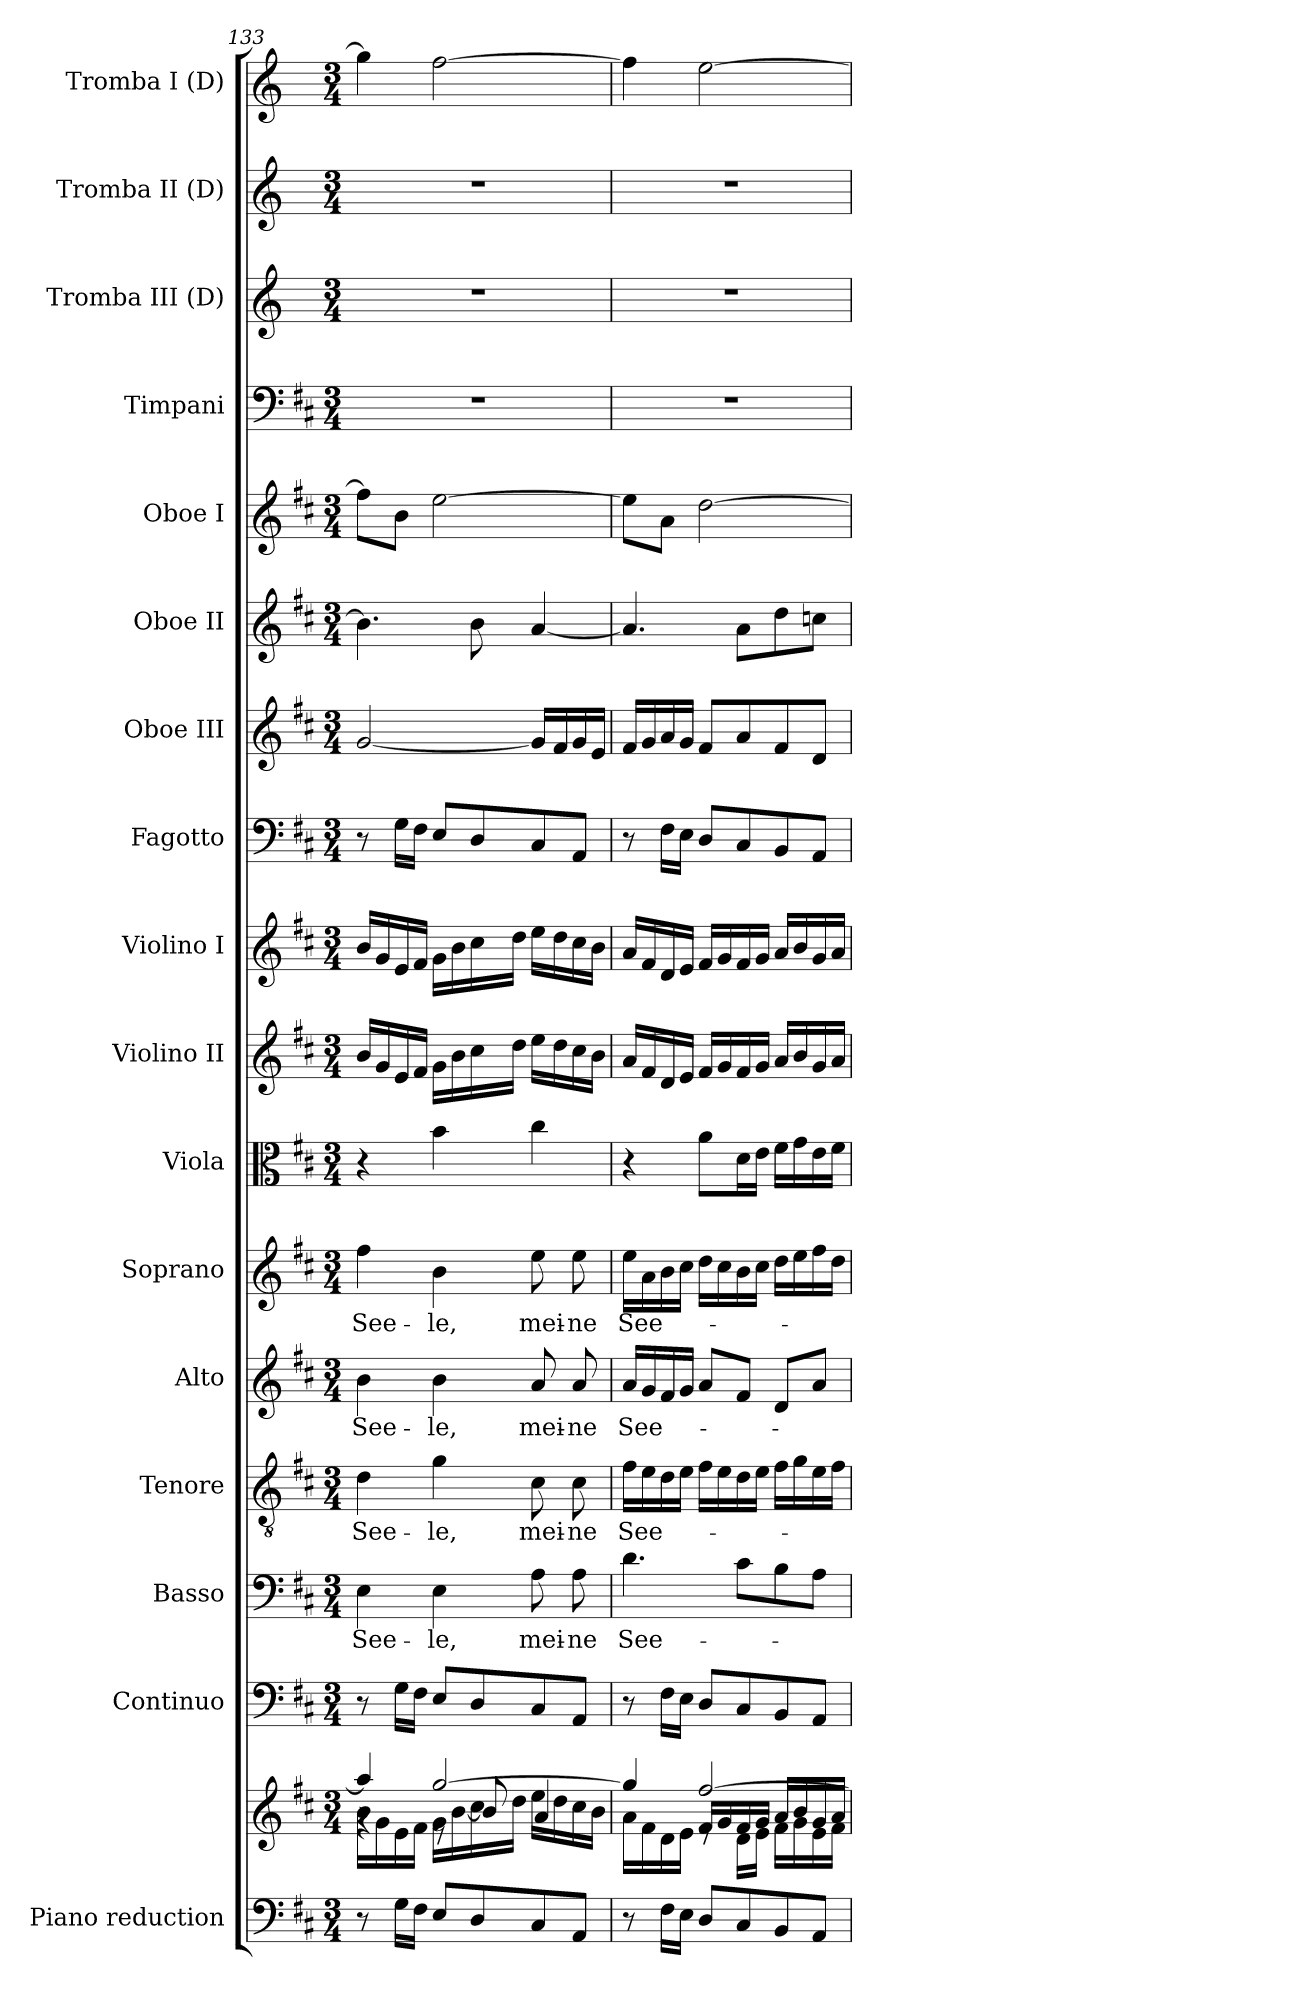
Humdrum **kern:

**kern	**kern	**kern	**kern	**text	**kern	**text	**kern	**text	**kern	**text	**kern	**kern	**kern	**kern	**kern	**kern	**kern	**kern	**kern	**kern	**kern
*part17	*part17	*part16	*part15	*part15	*part14	*part14	*part13	*part13	*part12	*part12	*part11	*part10	*part9	*part8	*part7	*part6	*part5	*part4	*part3	*part2	*part1
*staff18	*staff17	*staff16	*staff15	*staff15	*staff14	*staff14	*staff13	*staff13	*staff12	*staff12	*staff11	*staff10	*staff9	*staff8	*staff7	*staff6	*staff5	*staff4	*staff3	*staff2	*staff1
*I"Piano reduction	*	*I"Continuo	*I"Basso	*	*I"Tenore	*	*I"Alto	*	*I"Soprano	*	*I"Viola	*I"Violino II	*I"Violino I	*I"Fagotto	*I"Oboe III	*I"Oboe II	*I"Oboe I	*I"Timpani	*I"Tromba III (D)	*I"Tromba II (D)	*I"Tromba I (D)
*I'Pno	*	*	*	*	*	*	*	*	*	*	*	*	*	*	*I'Ob	*I'Ob	*I'Ob	*I'Timp	*	*	*
*clefF4	*clefG2	*clefF4	*clefF4	*	*clefGv2	*	*clefG2	*	*clefG2	*	*clefC3	*clefG2	*clefG2	*clefF4	*clefG2	*clefG2	*clefG2	*clefF4	*clefG2	*clefG2	*clefG2
*	*	*	*	*	*	*	*	*	*	*	*	*	*	*	*	*	*	*	*ITrd-1c-2	*ITrd-1c-2	*ITrd-1c-2
*k[f#c#]	*k[f#c#]	*k[f#c#]	*k[f#c#]	*	*k[f#c#]	*	*k[f#c#]	*	*k[f#c#]	*	*k[f#c#]	*k[f#c#]	*k[f#c#]	*k[f#c#]	*k[f#c#]	*k[f#c#]	*k[f#c#]	*k[f#c#]	*k[f#c#]	*k[f#c#]	*k[f#c#]
*M3/4	*M3/4	*M3/4	*M3/4	*	*M3/4	*	*M3/4	*	*M3/4	*	*M3/4	*M3/4	*M3/4	*M3/4	*M3/4	*M3/4	*M3/4	*M3/4	*M3/4	*M3/4	*M3/4
=133	=133	=133	=133	=133	=133	=133	=133	=133	=133	=133	=133	=133	=133	=133	=133	=133	=133	=133	=133	=133	=133
*	*^	*	*	*	*	*	*	*	*	*	*	*	*	*	*	*	*	*	*	*	*
*	*	*^	*	*	*	*	*	*	*	*	*	*	*	*	*	*	*	*	*	*	*	*
!	!	!	!	!	!	!LO:LY:b	!	!LO:LY:b	!	!LO:LY:b	!	!LO:LY:b	!	!	!	!	!	!	!	!	!	!	!
8r	4aa/]	16b\LL	4rg	8r	4E\	See-	4d\	See-	4b\	See-	4ff#\	See-	4r	16b/LL	16b/LL	8r	[2g/	4.b\]	8ff#\L]	2.r	2.r	2.r	4aa\]
.	.	16g\	.	.	.	.	.	.	.	.	.	.	.	16g/	16g/	.	.	.	.	.	.	.	.
16G\LL	.	16e\	.	16G\LL	.	.	.	.	.	.	.	.	.	16e/	16e/	16G\LL	.	.	8b\J	.	.	.	.
16F#\JJ	.	16f#\JJ	.	16F#\JJ	.	.	.	.	.	.	.	.	.	16f#/JJ	16f#/JJ	16F#\JJ	.	.	.	.	.	.	.
!	!	!	!	!	!	!LO:LY:b	!	!LO:LY:b	!	!LO:LY:b	!	!LO:LY:b	!	!	!	!	!	!	!	!	!	!	!
8E/L	[2gg/	16g\LL	8re	8E/L	4E\	le,	4g\	le,	4b\	le,	4b\	le,	4b\	16g\LL	16g\LL	8E/L	.	.	[2ee\	.	.	.	[2gg\
.	.	[16b\	.	.	.	.	.	.	.	.	.	.	.	16b\	16b\	.	.	.	.	.	.	.	.
8D/	.	16cc#\	8b/]	8D/	.	.	.	.	.	.	.	.	.	16cc#\	16cc#\	8D/	.	8b\	.	.	.	.	.
.	.	16dd\JJ	.	.	.	.	.	.	.	.	.	.	.	16dd\JJ	16dd\JJ	.	.	.	.	.	.	.	.
!	!	!	!	!	!	!LO:LY:b	!	!LO:LY:b	!	!LO:LY:b	!	!LO:LY:b	!	!	!	!	!	!	!	!	!	!	!
8C#/	.	16ee\LL	4a/	8C#/	8A\	mei-	8c#\	mei-	8a/	mei-	8ee\	mei-	4cc#\	16ee\LL	16ee\LL	8C#/	16g/LL]	[4a/	.	.	.	.	.
.	.	16dd\	.	.	.	.	.	.	.	.	.	.	.	16dd\	16dd\	.	16f#/	.	.	.	.	.	.
!	!	!	!	!	!	!LO:LY:b	!	!LO:LY:b	!	!LO:LY:b	!	!LO:LY:b	!	!	!	!	!	!	!	!	!	!	!
8AA/J	.	16cc#\	.	8AA/J	8A\	ne	8c#\	ne	8a/	ne	8ee\	ne	.	16cc#\	16cc#\	8AA/J	16g/	.	.	.	.	.	.
.	.	16b\JJ	.	.	.	.	.	.	.	.	.	.	.	16b\JJ	16b\JJ	.	16e/JJ	.	.	.	.	.	.
!!LO:PB:g=z
=134	=134	=134	=134	=134	=134	=134	=134	=134	=134	=134	=134	=134	=134	=134	=134	=134	=134	=134	=134	=134	=134	=134	=134
!	!	!	!	!	!	!LO:LY:b	!	!LO:LY:b	!	!LO:LY:b	!	!LO:LY:b	!	!	!	!	!	!	!	!	!	!	!
8r	4gg/]	16a\LL	4ryy	8r	4.d\	See-	16f#\LL	See-	16a/LL	See-	16ee\LL	See-	4r	16a/LL	16a/LL	8r	16f#/LL	4.a/]	8ee\L]	2.r	2.r	2.r	4gg\]
.	.	16f#\	.	.	.	.	16e\	.	16g/	.	16a\	.	.	16f#/	16f#/	.	16g/	.	.	.	.	.	.
16F#\LL	.	16d\	.	16F#\LL	.	.	16d\	.	16f#/	.	16b\	.	.	16d/	16d/	16F#\LL	16a/	.	8a\J	.	.	.	.
16E\JJ	.	16e\JJ	.	16E\JJ	.	.	16e\JJ	.	16g/JJ	.	16cc#\JJ	.	.	16e/JJ	16e/JJ	16E\JJ	16g/JJ	.	.	.	.	.	.
8D/L	[2ff#/	8re	16f#/LL	8D/L	.	.	16f#\LL	.	8a/L	.	16dd\LL	.	8a\L	16f#/LL	16f#/LL	8D/L	8f#/L	.	[2dd\	.	.	.	[2ff#\
.	.	.	16g/	.	.	.	16e\	.	.	.	16cc#\	.	.	16g/	16g/	.	.	.	.	.	.	.	.
8C#/	.	16d\LL	16f#/	8C#/	8c#\L	.	16d\	.	8f#/J	.	16b\	.	16d\L	16f#/	16f#/	8C#/	8a/	8a\L	.	.	.	.	.
.	.	16e\JJ	16g/JJ	.	.	.	16e\JJ	.	.	.	16cc#\JJ	.	16e\JJ	16g/JJ	16g/JJ	.	.	.	.	.	.	.	.
8BB/	.	16f#\LL	16a/LL	8BB/	8B\	.	16f#\LL	.	8d/L	.	16dd\LL	.	16f#\LL	16a/LL	16a/LL	8BB/	8f#/	8dd\	.	.	.	.	.
.	.	16g\	16b/	.	.	.	16g\	.	.	.	16ee\	.	16g\	16b/	16b/	.	.	.	.	.	.	.	.
8AA/J	.	16e\	16g/	8AA/J	8A\J	.	16e\	.	8a/J	.	16ff#\	.	16e\	16g/	16g/	8AA/J	8d/J	8ccn\J	.	.	.	.	.
.	.	16f#\JJ	16a/JJ	.	.	.	16f#\JJ	.	.	.	16dd\JJ	.	16f#\JJ	16a/JJ	16a/JJ	.	.	.	.	.	.	.	.
*	*v	*v	*v	*	*	*	*	*	*	*	*	*	*	*	*	*	*	*	*	*	*	*	*
=	=	=	=	=	=	=	=	=	=	=	=	=	=	=	=	=	=	=	=	=	=
*-	*-	*-	*-	*-	*-	*-	*-	*-	*-	*-	*-	*-	*-	*-	*-	*-	*-	*-	*-	*-	*-
